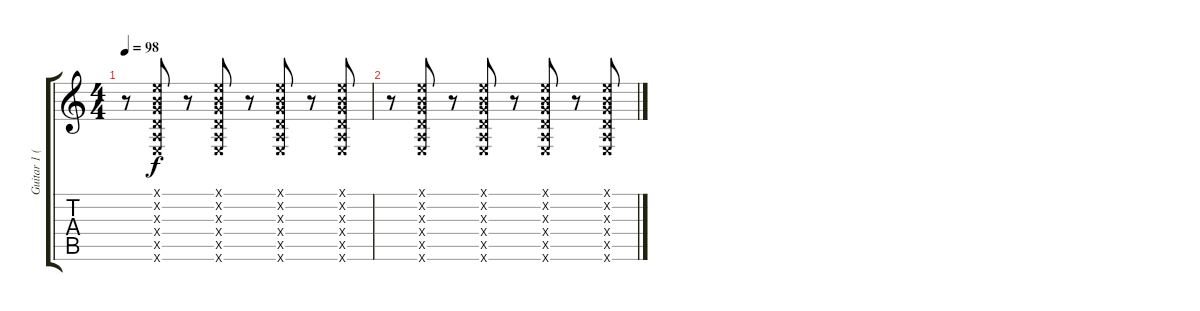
\track ("Guitar 1 (acous.)" "Guitar 1 (") {instrument acousticguitarsteel}
\staff {score tabs}
\tuning (E4 B3 G3 D3 A2 E2) {hide}
\ts (4 4)
\tempo 98
\clef g2
\ks c
r.8{dy f} (0.1{x} 0.2{x} 0.3{x} 0.4{x} 0.5{x} 0.6{x}).8 r.8 (0.1{x} 0.2{x} 0.3{x} 0.4{x} 0.5{x} 0.6{x}).8 r.8 (0.1{x} 0.2{x} 0.3{x} 0.4{x} 0.5{x} 0.6{x}).8 r.8 (0.1{x} 0.2{x} 0.3{x} 0.4{x} 0.5{x} 0.6{x}).8 |
r.8 (0.1{x} 0.2{x} 0.3{x} 0.4{x} 0.5{x} 0.6{x}).8 r.8 (0.1{x} 0.2{x} 0.3{x} 0.4{x} 0.5{x} 0.6{x}).8 r.8 (0.1{x} 0.2{x} 0.3{x} 0.4{x} 0.5{x} 0.6{x}).8 r.8 (0.1{x} 0.2{x} 0.3{x} 0.4{x} 0.5{x} 0.6{x}).8
